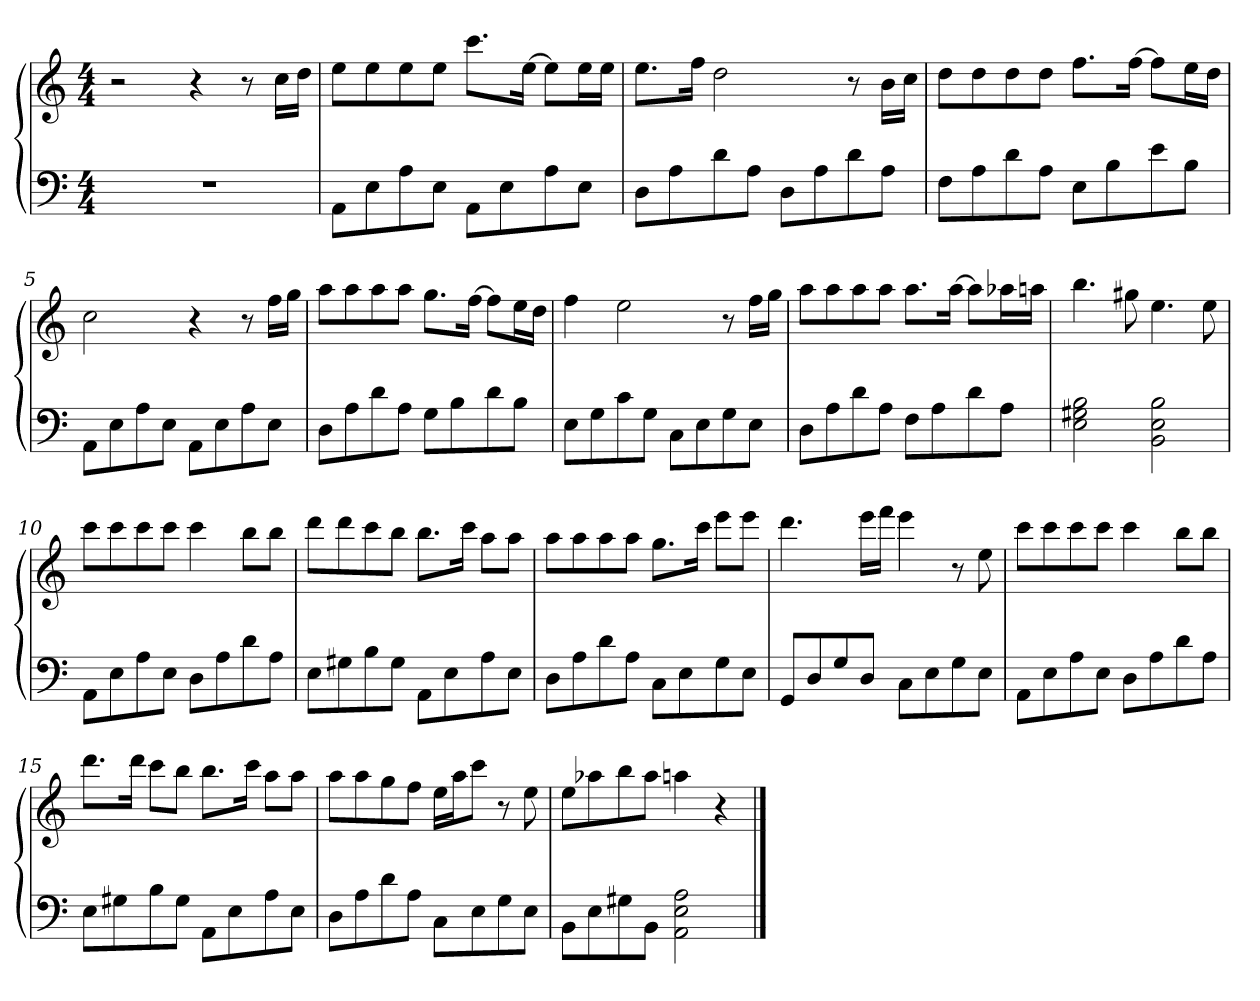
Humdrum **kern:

**kern	**kern
*part1	*part1
*staff2	*staff1
*clefF4	*clefG2
*k[]	*k[]
*C:	*C:
*M4/4	*M4/4
=1	=1
1r	2r
.	4r
.	8r
.	16cc\LL
.	16dd\JJ
=2	=2
8AA\L	8ee\L
8E\	8ee\
8A\	8ee\
8E\J	8ee\J
8AA\L	8.ccc\L
8E\	.
.	[16ee\Jk
8A\	8ee\L]
8E\J	16ee\L
.	16ee\JJ
=3	=3
8D\L	8.ee\L
8A\	.
.	16ff\Jk
8d\	2dd\
8A\J	.
8D\L	.
8A\	.
8d\	8r
8A\J	16b\LL
.	16cc\JJ
=4	=4
8F\L	8dd\L
8A\	8dd\
8d\	8dd\
8A\J	8dd\J
8E\L	8.ff\L
8B\	.
.	[16ff\Jk
8e\	8ff\L]
8B\J	16ee\L
.	16dd\JJ
=5	=5
8AA\L	2cc\
8E\	.
8A\	.
8E\J	.
8AA\L	4r
8E\	.
8A\	8r
8E\J	16ff\LL
.	16gg\JJ
!!LO:LB:g=z
=6	=6
8D\L	8aa\L
8A\	8aa\
8d\	8aa\
8A\J	8aa\J
8G\L	8.gg\L
8B\	.
.	[16ff\Jk
8d\	8ff\L]
8B\J	16ee\L
.	16dd\JJ
=7	=7
8E\L	4ff\
8G\	.
8c\	2ee\
8G\J	.
8C\L	.
8E\	.
8G\	8r
8E\J	16ff\LL
.	16gg\JJ
=8	=8
8D\L	8aa\L
8A\	8aa\
8d\	8aa\
8A\J	8aa\J
8F\L	8.aa\L
8A\	.
.	[16aa\Jk
8d\	8aa\L]
8A\J	16aa-X\L
.	16aan\JJ
=9	=9
2E\ 2G#X\ 2B\	4.bb\
.	8gg#X\
2BB\ 2E\ 2B\	4.ee\
.	8ee\
!!LO:LB:g=z
=10	=10
8AA\L	8ccc\L
8E\	8ccc\
8A\	8ccc\
8E\J	8ccc\J
8D\L	4ccc\
8A\	.
8d\	8bb\L
8A\J	8bb\J
=11	=11
8E\L	8ddd\L
8G#X\	8ddd\
8B\	8ccc\
8G#\J	8bb\J
8AA\L	8.bb\L
8E\	.
.	16ccc\Jk
8A\	8aa\L
8E\J	8aa\J
=12	=12
8D\L	8aa\L
8A\	8aa\
8d\	8aa\
8A\J	8aa\J
8C\L	8.gg\L
8E\	.
.	16ccc\Jk
8G\	8eee\L
8E\J	8eee\J
=13	=13
8GG/L	4.ddd\
8D/	.
8G/	.
8D/J	16eee\LL
.	16fff\JJ
8C\L	4eee\
8E\	.
8G\	8r
8E\J	8ee\
!!LO:LB:g=z
=14	=14
8AA\L	8ccc\L
8E\	8ccc\
8A\	8ccc\
8E\J	8ccc\J
8D\L	4ccc\
8A\	.
8d\	8bb\L
8A\J	8bb\J
=15	=15
8E\L	8.ddd\L
8G#X\	.
.	16ddd\Jk
8B\	8ccc\L
8G#\J	8bb\J
8AA\L	8.bb\L
8E\	.
.	16ccc\Jk
8A\	8aa\L
8E\J	8aa\J
=16	=16
8D\L	8aa\L
8A\	8aa\
8d\	8gg\
8A\J	8ff\J
8C\L	16ee\LL
.	16aa\J
8E\	8ccc\J
8G\	8r
8E\J	8ee\
=17	=17
8BB\L	8ee\L
8E\	8aa-X\
8G#X\	8bb\
8BB\J	8aa-\J
2AA\ 2E\ 2A\	4aan\
.	4r
==	==
*-	*-
